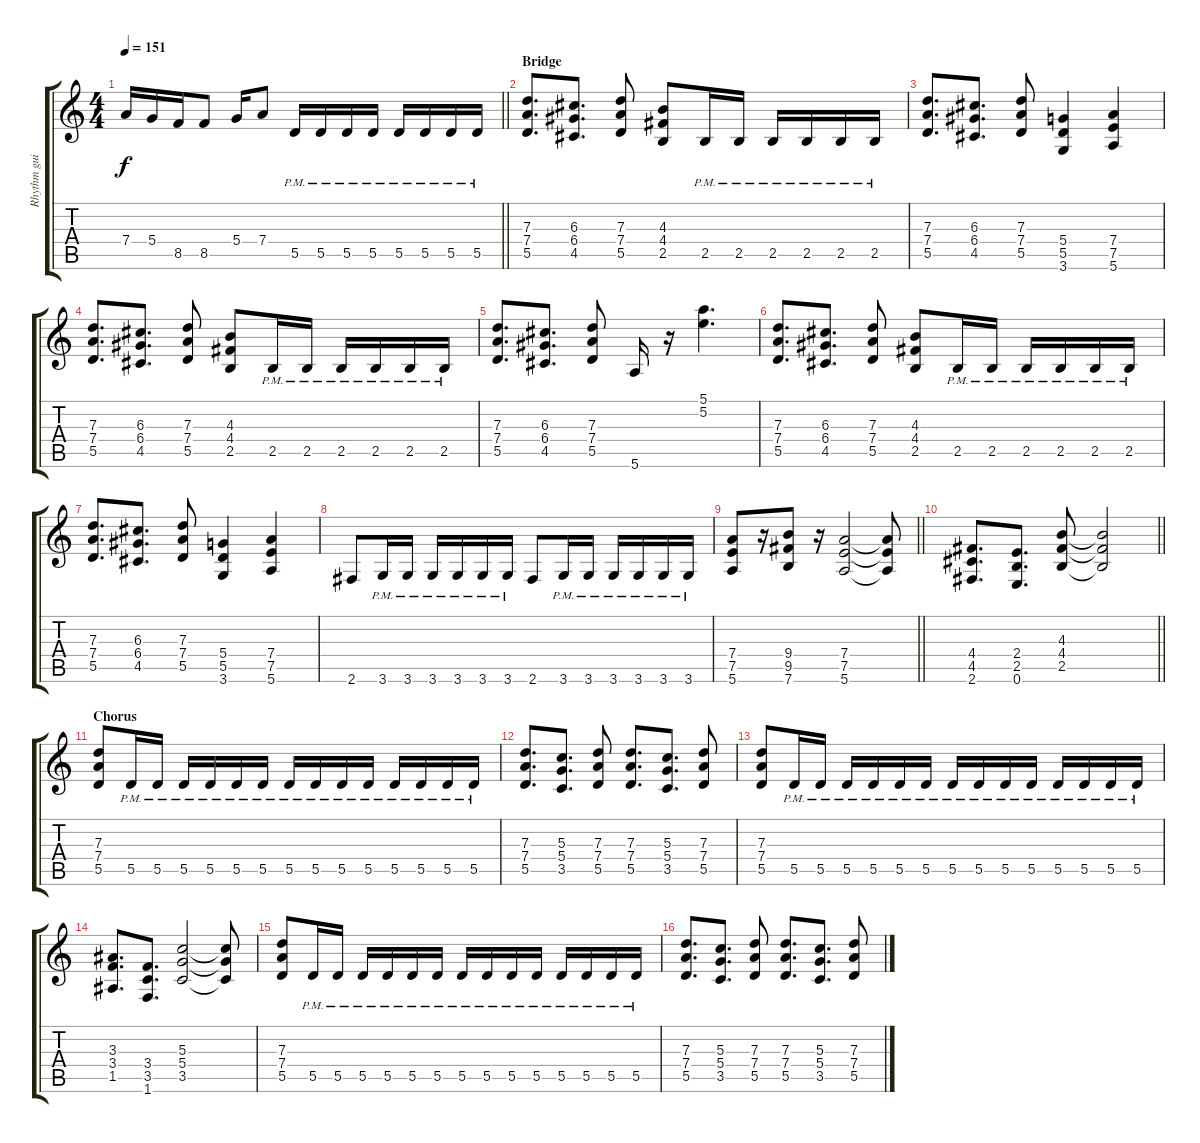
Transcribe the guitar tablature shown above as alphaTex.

\track ("Rhythm guitar" "Rhythm gui") {instrument distortionguitar}
\staff {score tabs}
\tuning (E4 B3 G3 D3 A2 E2) {hide}
\ts (4 4)
\tempo 151
\clef g2
\barLineRight lightlight
\ks c
7.4.16{dy f} 5.4.16 8.5.16 8.5.8 5.4.16 7.4.8 5.5{pm}.16 5.5{pm}.16 5.5{pm}.16 5.5{pm}.16 5.5{pm}.16 5.5{pm}.16 5.5{pm}.16 5.5{pm}.16 |
\section ("" "Bridge")
(7.3 7.4 5.5).8{d} (6.3 6.4 4.5).8{d} (7.3 7.4 5.5).8 (4.3 4.4 2.5).8 2.5{pm}.16 2.5{pm}.16 2.5{pm}.16 2.5{pm}.16 2.5{pm}.16 2.5{pm}.16 |
(7.3 7.4 5.5).8{d} (6.3 6.4 4.5).8{d} (7.3 7.4 5.5).8 (5.4 5.5 3.6).4 (7.4 7.5 5.6).4 |
(7.3 7.4 5.5).8{d} (6.3 6.4 4.5).8{d} (7.3 7.4 5.5).8 (4.3 4.4 2.5).8 2.5{pm}.16 2.5{pm}.16 2.5{pm}.16 2.5{pm}.16 2.5{pm}.16 2.5{pm}.16 |
(7.3 7.4 5.5).8{d} (6.3 6.4 4.5).8{d} (7.3 7.4 5.5).8 5.6.16 r.16 (5.1 5.2).4{d} |
(7.3 7.4 5.5).8{d} (6.3 6.4 4.5).8{d} (7.3 7.4 5.5).8 (4.3 4.4 2.5).8 2.5{pm}.16 2.5{pm}.16 2.5{pm}.16 2.5{pm}.16 2.5{pm}.16 2.5{pm}.16 |
(7.3 7.4 5.5).8{d} (6.3 6.4 4.5).8{d} (7.3 7.4 5.5).8 (5.4 5.5 3.6).4 (7.4 7.5 5.6).4 |
2.6.8 3.6{pm}.16 3.6{pm}.16 3.6{pm}.16 3.6{pm}.16 3.6{pm}.16 3.6{pm}.16 2.6.8 3.6{pm}.16 3.6{pm}.16 3.6{pm}.16 3.6{pm}.16 3.6{pm}.16 3.6{pm}.16 |
\barLineRight lightlight
(7.4 7.5 5.6).8 r.16 (9.4 9.5 7.6).8 r.16 (7.4 7.5 5.6).2 (7.4{t} 7.5{t} 5.6{t}).8 |
\barLineRight lightlight
(4.4 4.5 2.6).8{d} (2.4 2.5 0.6).8{d} (4.3 4.4 2.5).8 (4.3{t} 4.4{t} 2.5{t}).2 |
\section ("" "Chorus")
(7.3 7.4 5.5).8 5.5{pm}.16 5.5{pm}.16 5.5{pm}.16 5.5{pm}.16 5.5{pm}.16 5.5{pm}.16 5.5{pm}.16 5.5{pm}.16 5.5{pm}.16 5.5{pm}.16 5.5{pm}.16 5.5{pm}.16 5.5{pm}.16 5.5{pm}.16 |
(7.3 7.4 5.5).8{d} (5.3 5.4 3.5).8{d} (7.3 7.4 5.5).8 (7.3 7.4 5.5).8{d} (5.3 5.4 3.5).8{d} (7.3 7.4 5.5).8 |
(7.3 7.4 5.5).8 5.5{pm}.16 5.5{pm}.16 5.5{pm}.16 5.5{pm}.16 5.5{pm}.16 5.5{pm}.16 5.5{pm}.16 5.5{pm}.16 5.5{pm}.16 5.5{pm}.16 5.5{pm}.16 5.5{pm}.16 5.5{pm}.16 5.5{pm}.16 |
(3.3 3.4 1.5).8{d} (3.4 3.5 1.6).8{d} (5.3 5.4 3.5).2 (5.3{t} 5.4{t} 3.5{t}).8 |
(7.3 7.4 5.5).8 5.5{pm}.16 5.5{pm}.16 5.5{pm}.16 5.5{pm}.16 5.5{pm}.16 5.5{pm}.16 5.5{pm}.16 5.5{pm}.16 5.5{pm}.16 5.5{pm}.16 5.5{pm}.16 5.5{pm}.16 5.5{pm}.16 5.5{pm}.16 |
(7.3 7.4 5.5).8{d} (5.3 5.4 3.5).8{d} (7.3 7.4 5.5).8 (7.3 7.4 5.5).8{d} (5.3 5.4 3.5).8{d} (7.3 7.4 5.5).8
